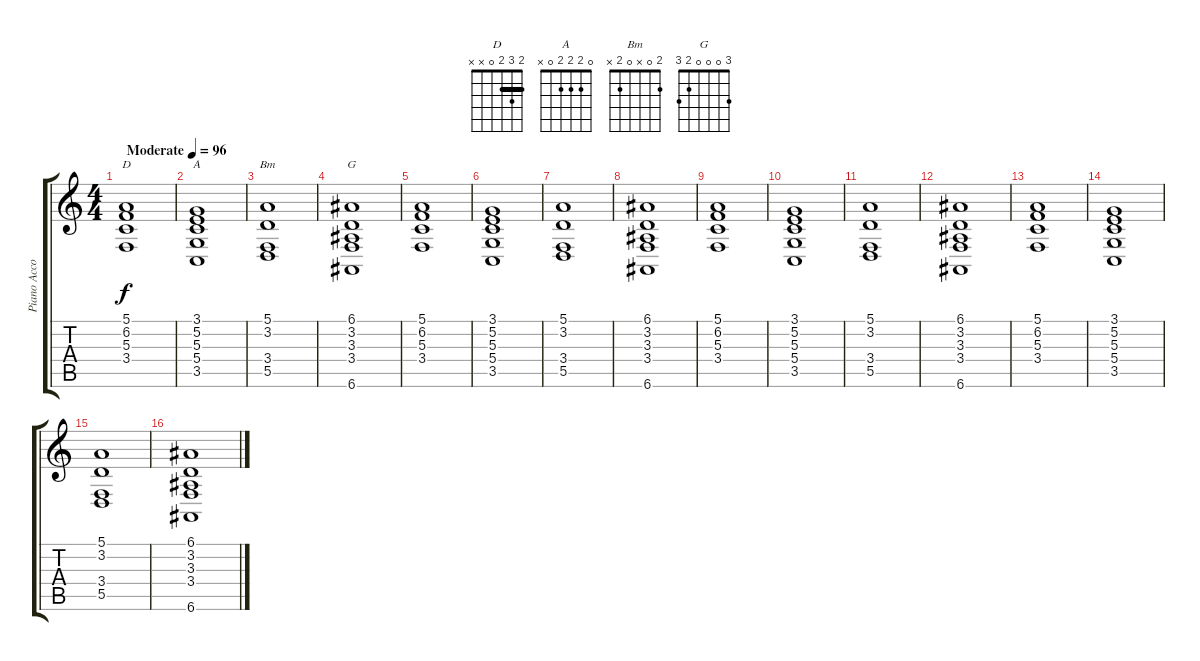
\track ("Piano Accompaniment to the Rhythm" "Piano Acco") {instrument acousticgrandpiano}
\staff {score tabs}
\tuning (E4 B3 G3 D3 A2 E2) {hide}
\chord ("D" 2 3 2 0 x x) {barre 2}
\chord ("A" 0 2 2 2 0 x)
\chord ("Bm" 2 0 x 0 2 x)
\chord ("G" 3 0 0 0 2 3)
\ts (4 4)
\tempo (96 "Moderate")
\clef g2
\ks c
(5.1 6.2 5.3 3.4).1{ch "D" dy f instrument acousticgrandpiano} |
(3.1 5.2 5.3 5.4 3.5).1{ch "A"} |
(5.1 3.2 3.4 5.5).1{ch "Bm"} |
(6.1 3.2 3.3 3.4 6.6).1{ch "G"} |
(5.1 6.2 5.3 3.4).1 |
(3.1 5.2 5.3 5.4 3.5).1 |
(5.1 3.2 3.4 5.5).1 |
(6.1 3.2 3.3 3.4 6.6).1 |
(5.1 6.2 5.3 3.4).1 |
(3.1 5.2 5.3 5.4 3.5).1 |
(5.1 3.2 3.4 5.5).1 |
(6.1 3.2 3.3 3.4 6.6).1 |
(5.1 6.2 5.3 3.4).1 |
(3.1 5.2 5.3 5.4 3.5).1 |
(5.1 3.2 3.4 5.5).1 |
(6.1 3.2 3.3 3.4 6.6).1
